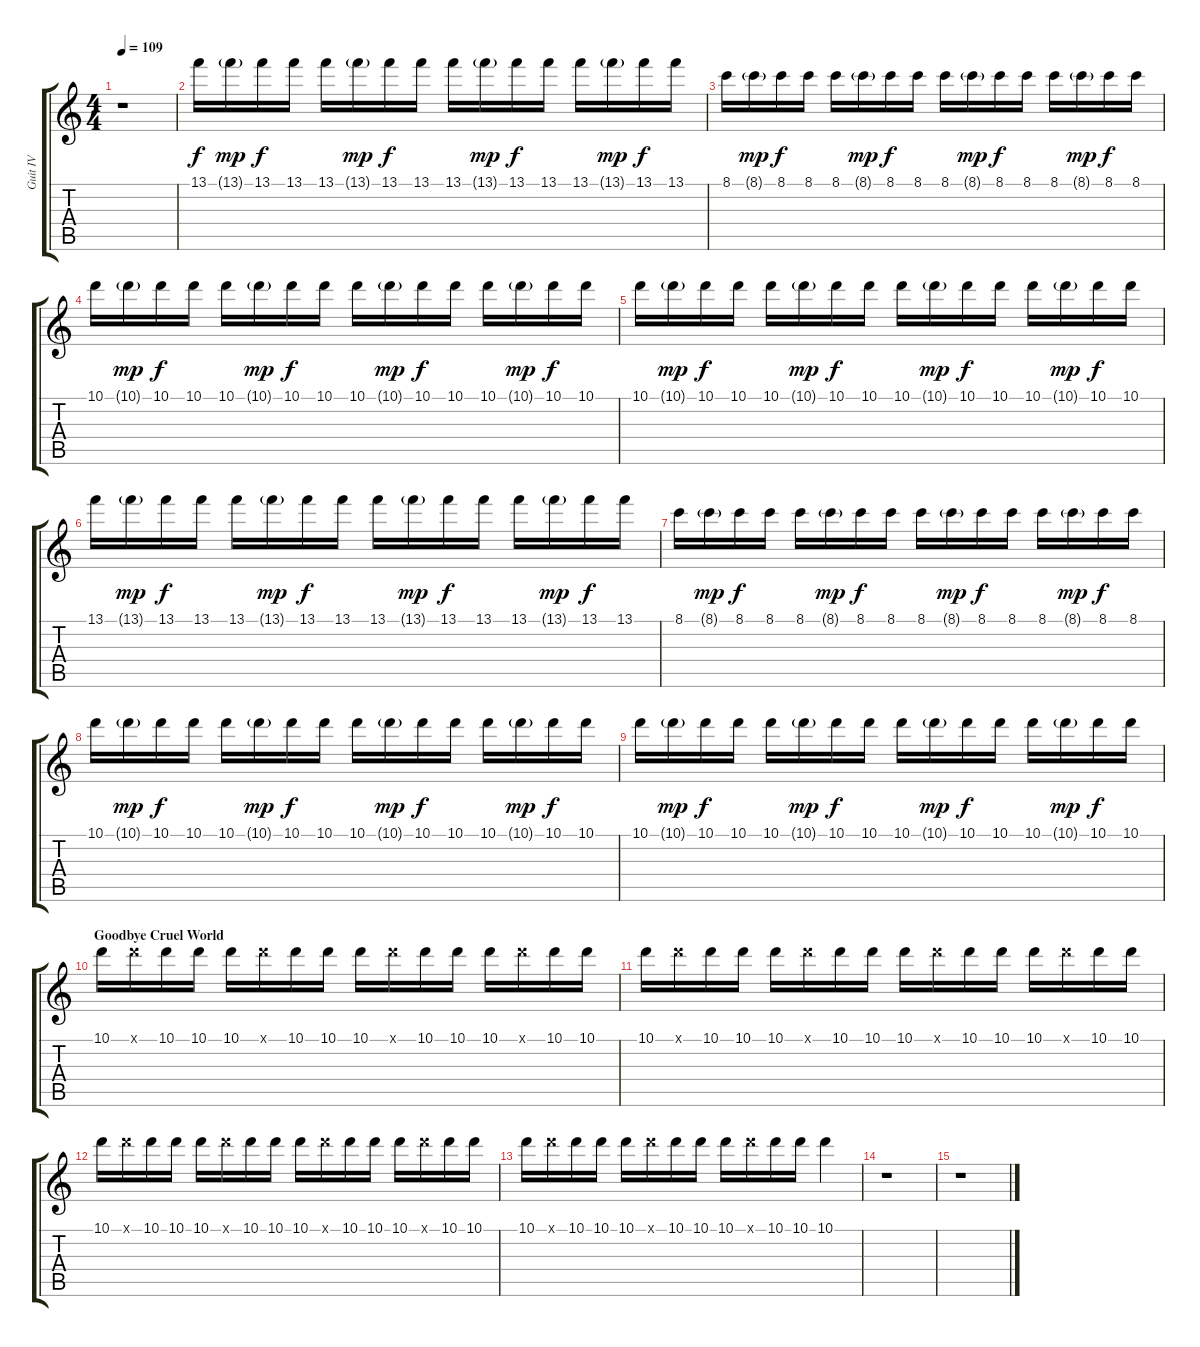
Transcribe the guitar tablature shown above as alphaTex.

\track ("Guit IV" "Guit IV") {instrument overdrivenguitar}
\staff {score tabs}
\tuning (E4 B3 G3 D3 A2 E2) {hide}
\ts (4 4)
\tempo 109
\clef g2
\ks c
r.1{dy f} |
13.1.16{instrument acousticguitarsteel} 13.1{g}.16{dy mp} 13.1.16{dy f} 13.1.16 13.1.16 13.1{g}.16{dy mp} 13.1.16{dy f} 13.1.16 13.1.16 13.1{g}.16{dy mp} 13.1.16{dy f} 13.1.16 13.1.16 13.1{g}.16{dy mp} 13.1.16{dy f} 13.1.16 |
8.1.16 8.1{g}.16{dy mp} 8.1.16{dy f} 8.1.16 8.1.16 8.1{g}.16{dy mp} 8.1.16{dy f} 8.1.16 8.1.16 8.1{g}.16{dy mp} 8.1.16{dy f} 8.1.16 8.1.16 8.1{g}.16{dy mp} 8.1.16{dy f} 8.1.16 |
10.1.16 10.1{g}.16{dy mp} 10.1.16{dy f} 10.1.16 10.1.16 10.1{g}.16{dy mp} 10.1.16{dy f} 10.1.16 10.1.16 10.1{g}.16{dy mp} 10.1.16{dy f} 10.1.16 10.1.16 10.1{g}.16{dy mp} 10.1.16{dy f} 10.1.16 |
10.1.16 10.1{g}.16{dy mp} 10.1.16{dy f} 10.1.16 10.1.16 10.1{g}.16{dy mp} 10.1.16{dy f} 10.1.16 10.1.16 10.1{g}.16{dy mp} 10.1.16{dy f} 10.1.16 10.1.16 10.1{g}.16{dy mp} 10.1.16{dy f} 10.1.16 |
13.1.16 13.1{g}.16{dy mp} 13.1.16{dy f} 13.1.16 13.1.16 13.1{g}.16{dy mp} 13.1.16{dy f} 13.1.16 13.1.16 13.1{g}.16{dy mp} 13.1.16{dy f} 13.1.16 13.1.16 13.1{g}.16{dy mp} 13.1.16{dy f} 13.1.16 |
8.1.16 8.1{g}.16{dy mp} 8.1.16{dy f} 8.1.16 8.1.16 8.1{g}.16{dy mp} 8.1.16{dy f} 8.1.16 8.1.16 8.1{g}.16{dy mp} 8.1.16{dy f} 8.1.16 8.1.16 8.1{g}.16{dy mp} 8.1.16{dy f} 8.1.16 |
10.1.16 10.1{g}.16{dy mp} 10.1.16{dy f} 10.1.16 10.1.16 10.1{g}.16{dy mp} 10.1.16{dy f} 10.1.16 10.1.16 10.1{g}.16{dy mp} 10.1.16{dy f} 10.1.16 10.1.16 10.1{g}.16{dy mp} 10.1.16{dy f} 10.1.16 |
10.1.16 10.1{g}.16{dy mp} 10.1.16{dy f} 10.1.16 10.1.16 10.1{g}.16{dy mp} 10.1.16{dy f} 10.1.16 10.1.16 10.1{g}.16{dy mp} 10.1.16{dy f} 10.1.16 10.1.16 10.1{g}.16{dy mp} 10.1.16{dy f} 10.1.16 |
\section ("" "Goodbye Cruel World")
10.1.16{volume 0} 10.1{x}.16 10.1.16 10.1.16 10.1.16 10.1{x}.16 10.1.16 10.1.16 10.1.16 10.1{x}.16 10.1.16 10.1.16 10.1.16 10.1{x}.16 10.1.16 10.1.16 |
10.1.16 10.1{x}.16 10.1.16 10.1.16 10.1.16 10.1{x}.16 10.1.16 10.1.16 10.1.16 10.1{x}.16 10.1.16 10.1.16 10.1.16 10.1{x}.16 10.1.16 10.1.16 |
10.1.16 10.1{x}.16 10.1.16 10.1.16 10.1.16 10.1{x}.16 10.1.16 10.1.16 10.1.16 10.1{x}.16 10.1.16 10.1.16 10.1.16 10.1{x}.16 10.1.16 10.1.16 |
10.1.16 10.1{x}.16 10.1.16 10.1.16 10.1.16 10.1{x}.16 10.1.16 10.1.16 10.1.16 10.1{x}.16 10.1.16 10.1.16 10.1.4 |
r.1 |
r.1
